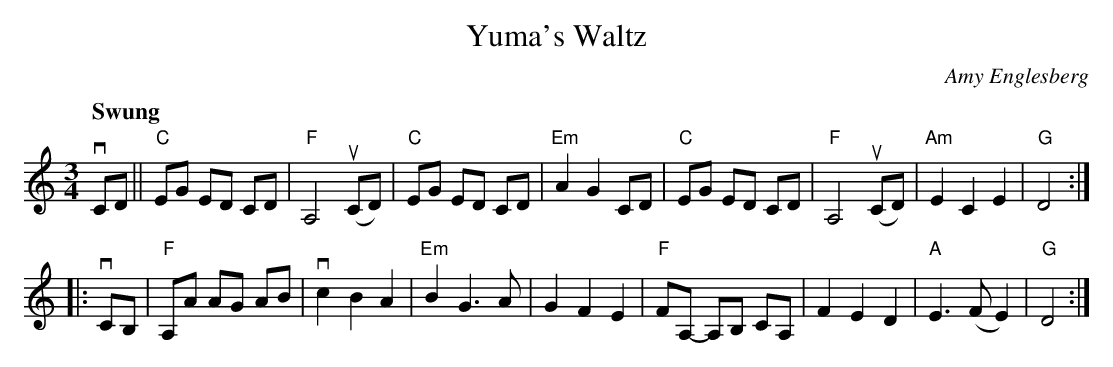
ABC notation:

X:1
T: Yuma's Waltz
C: Amy Englesberg
Q: "Swung"
M: 3/4
L: 1/8
K: C
vCD ||\
"C"EG ED CD | "F"A,4 (uCD) | "C"EG ED CD | "Em"A2 G2 CD |\
"C"EG ED CD | "F"A,4 (uCD) | "Am"E2 C2 E2 | "G"D4 :|
|: vCB, |\
"F"A,A AG AB | vc2 B2 A2 | "Em"B2 G3 A | G2 F2 E2 |\
 "F"FA,- A,B, CA, | F2 E2 D2 | "A"E3 (F E2) | "G"D4 :|
